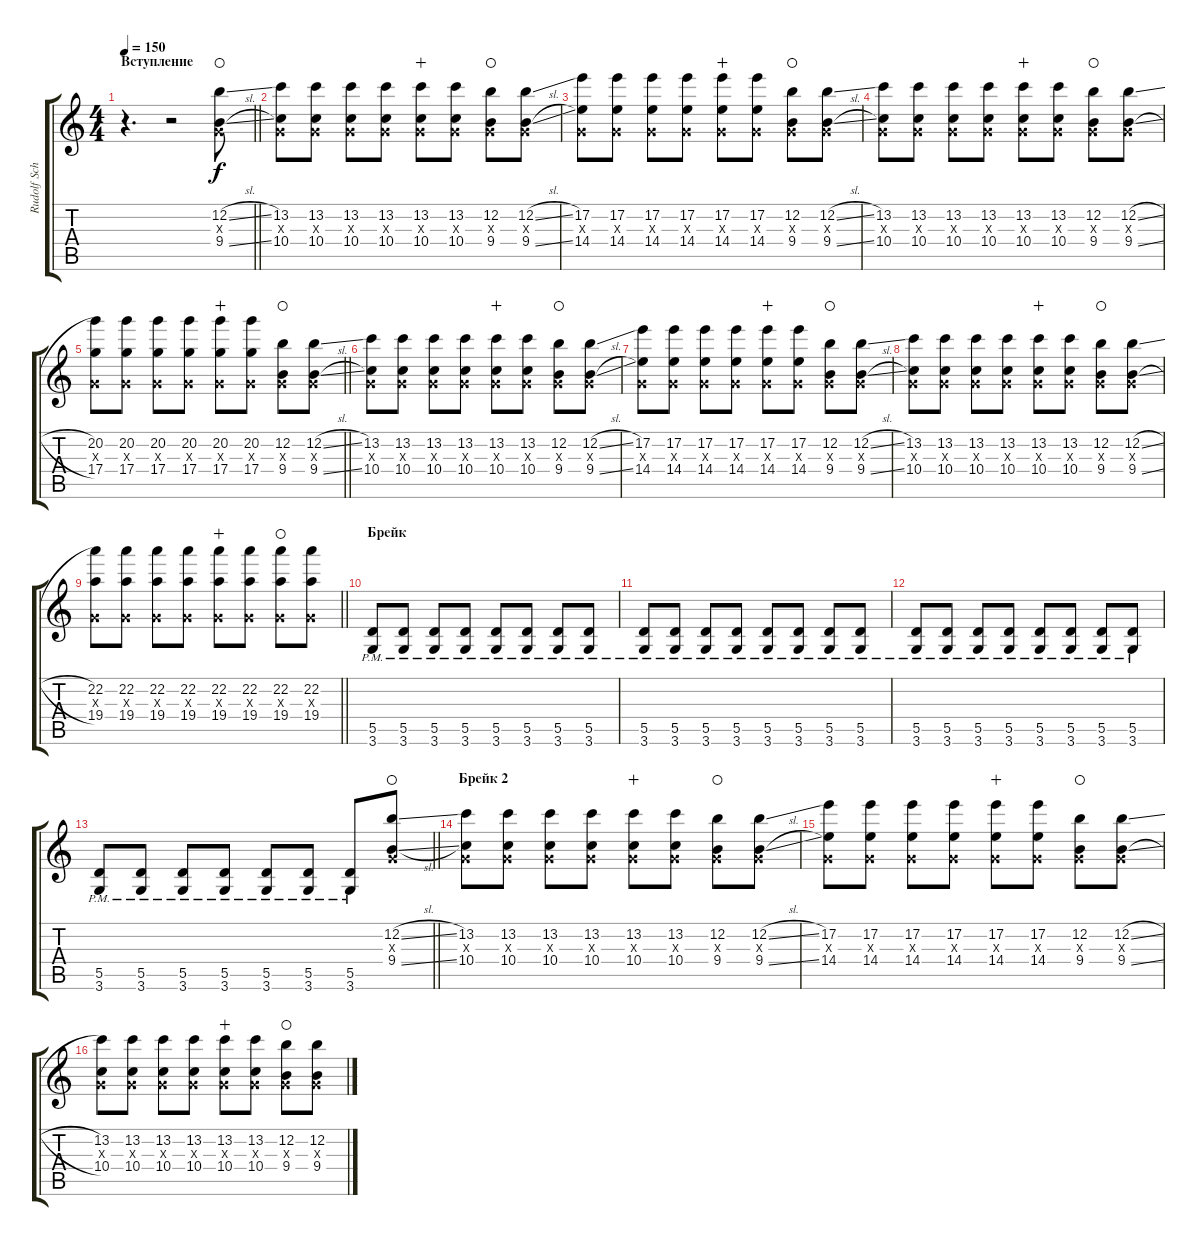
\track ("Rudolf Schenker" "Rudolf Sch") {instrument overdrivenguitar}
\staff {score tabs}
\tuning (E4 B3 G3 D3 A2 E2) {hide}
\ts (4 4)
\section ("" "Вступление")
\tempo 150
\clef g2
\barLineRight lightlight
\ks c
r.4{d dy f instrument overdrivenguitar} r.2 (12.2{sl} 0.3{x} 9.4{sl}).8{waho} |
(13.2 0.3{x} 10.4).8 (13.2 0.3{x} 10.4).8 (13.2 0.3{x} 10.4).8 (13.2 0.3{x} 10.4).8 (13.2 0.3{x} 10.4).8{wahc} (13.2 0.3{x} 10.4).8 (12.2 0.3{x} 9.4).8{waho} (12.2{sl} 0.3{x} 9.4{sl}).8 |
(17.2 0.3{x} 14.4).8 (17.2 0.3{x} 14.4).8 (17.2 0.3{x} 14.4).8 (17.2 0.3{x} 14.4).8 (17.2 0.3{x} 14.4).8{wahc} (17.2 0.3{x} 14.4).8 (12.2 0.3{x} 9.4).8{waho} (12.2{sl} 0.3{x} 9.4{sl}).8 |
(13.2 0.3{x} 10.4).8 (13.2 0.3{x} 10.4).8 (13.2 0.3{x} 10.4).8 (13.2 0.3{x} 10.4).8 (13.2 0.3{x} 10.4).8{wahc} (13.2 0.3{x} 10.4).8 (12.2 0.3{x} 9.4).8{waho} (12.2{sl} 0.3{x} 9.4{sl}).8 |
\barLineRight lightlight
(20.2 0.3{x} 17.4).8 (20.2 0.3{x} 17.4).8 (20.2 0.3{x} 17.4).8 (20.2 0.3{x} 17.4).8 (20.2 0.3{x} 17.4).8{wahc} (20.2 0.3{x} 17.4).8 (12.2 0.3{x} 9.4).8{waho} (12.2{sl} 0.3{x} 9.4{sl}).8 |
(13.2 0.3{x} 10.4).8 (13.2 0.3{x} 10.4).8 (13.2 0.3{x} 10.4).8 (13.2 0.3{x} 10.4).8 (13.2 0.3{x} 10.4).8{wahc} (13.2 0.3{x} 10.4).8 (12.2 0.3{x} 9.4).8{waho} (12.2{sl} 0.3{x} 9.4{sl}).8 |
(17.2 0.3{x} 14.4).8 (17.2 0.3{x} 14.4).8 (17.2 0.3{x} 14.4).8 (17.2 0.3{x} 14.4).8 (17.2 0.3{x} 14.4).8{wahc} (17.2 0.3{x} 14.4).8 (12.2 0.3{x} 9.4).8{waho} (12.2{sl} 0.3{x} 9.4{sl}).8 |
(13.2 0.3{x} 10.4).8 (13.2 0.3{x} 10.4).8 (13.2 0.3{x} 10.4).8 (13.2 0.3{x} 10.4).8 (13.2 0.3{x} 10.4).8{wahc} (13.2 0.3{x} 10.4).8 (12.2 0.3{x} 9.4).8{waho} (12.2{sl} 0.3{x} 9.4{sl}).8 |
\barLineRight lightlight
(22.2 0.3{x} 19.4).8 (22.2 0.3{x} 19.4).8 (22.2 0.3{x} 19.4).8 (22.2 0.3{x} 19.4).8 (22.2 0.3{x} 19.4).8{wahc} (22.2 0.3{x} 19.4).8 (22.2 0.3{x} 19.4).8{waho} (22.2 0.3{x} 19.4).8 |
\section ("" "Брейк")
(5.5{pm} 3.6{pm}).8 (5.5{pm} 3.6{pm}).8 (5.5{pm} 3.6{pm}).8 (5.5{pm} 3.6{pm}).8 (5.5{pm} 3.6{pm}).8 (5.5{pm} 3.6{pm}).8 (5.5{pm} 3.6{pm}).8 (5.5{pm} 3.6{pm}).8 |
(5.5{pm} 3.6{pm}).8 (5.5{pm} 3.6{pm}).8 (5.5{pm} 3.6{pm}).8 (5.5{pm} 3.6{pm}).8 (5.5{pm} 3.6{pm}).8 (5.5{pm} 3.6{pm}).8 (5.5{pm} 3.6{pm}).8 (5.5{pm} 3.6{pm}).8 |
(5.5{pm} 3.6{pm}).8 (5.5{pm} 3.6{pm}).8 (5.5{pm} 3.6{pm}).8 (5.5{pm} 3.6{pm}).8 (5.5{pm} 3.6{pm}).8 (5.5{pm} 3.6{pm}).8 (5.5{pm} 3.6{pm}).8 (5.5{pm} 3.6{pm}).8 |
\barLineRight lightlight
(5.5{pm} 3.6{pm}).8 (5.5{pm} 3.6{pm}).8 (5.5{pm} 3.6{pm}).8 (5.5{pm} 3.6{pm}).8 (5.5{pm} 3.6{pm}).8 (5.5{pm} 3.6{pm}).8 (5.5{pm} 3.6{pm}).8 (12.2{sl} 0.3{x} 9.4{sl}).8{waho} |
\section ("" "Брейк 2")
(13.2 0.3{x} 10.4).8 (13.2 0.3{x} 10.4).8 (13.2 0.3{x} 10.4).8 (13.2 0.3{x} 10.4).8 (13.2 0.3{x} 10.4).8{wahc} (13.2 0.3{x} 10.4).8 (12.2 0.3{x} 9.4).8{waho} (12.2{sl} 0.3{x} 9.4{sl}).8 |
(17.2 0.3{x} 14.4).8 (17.2 0.3{x} 14.4).8 (17.2 0.3{x} 14.4).8 (17.2 0.3{x} 14.4).8 (17.2 0.3{x} 14.4).8{wahc} (17.2 0.3{x} 14.4).8 (12.2 0.3{x} 9.4).8{waho} (12.2{sl} 0.3{x} 9.4{sl}).8 |
(13.2 0.3{x} 10.4).8 (13.2 0.3{x} 10.4).8 (13.2 0.3{x} 10.4).8 (13.2 0.3{x} 10.4).8 (13.2 0.3{x} 10.4).8{wahc} (13.2 0.3{x} 10.4).8 (12.2 0.3{x} 9.4).8{waho} (12.2{sl} 0.3{x} 9.4{sl}).8
